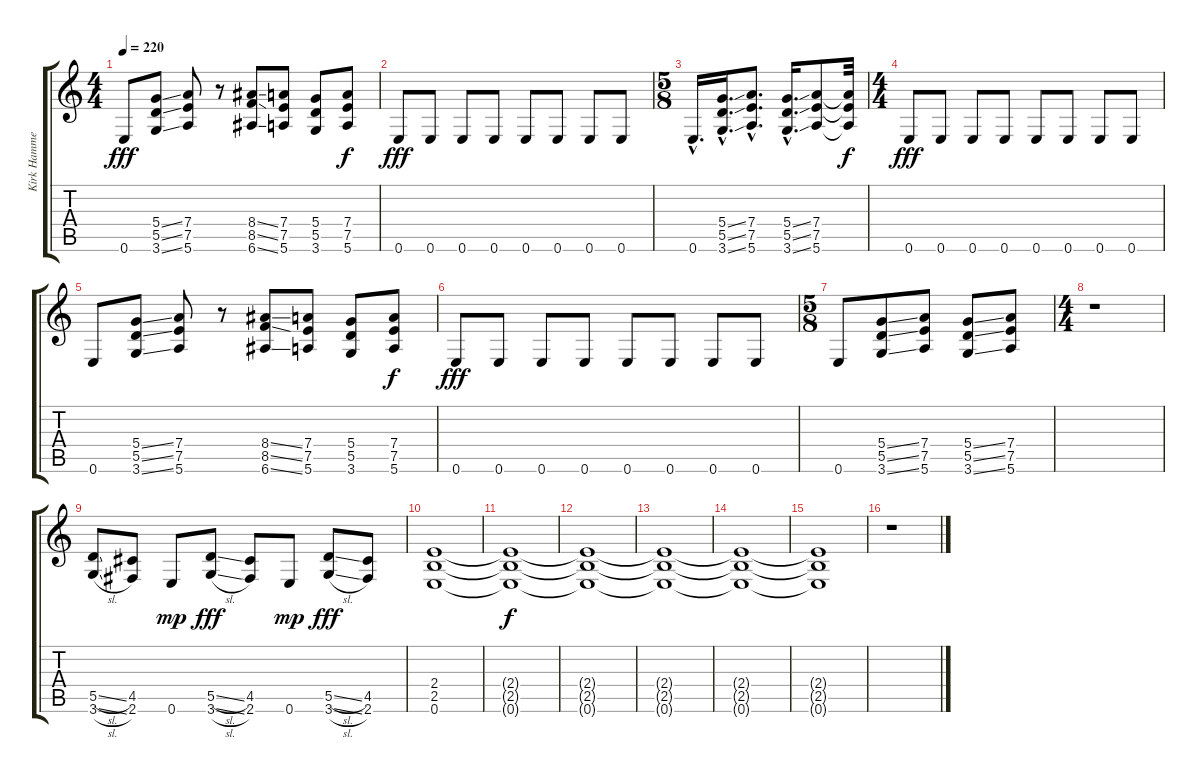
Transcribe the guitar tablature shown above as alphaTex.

\track ("Kirk Hammet" "Kirk Hamme") {instrument distortionguitar}
\staff {score tabs}
\tuning (E4 B3 G3 D3 A2 E2) {hide}
\ts (4 4)
\tempo 220
\clef g2
\ks c
0.6.8{dy fff} (5.4{ss} 5.5{ss} 3.6{ss}).8 (7.4 7.5 5.6).8 r.8 (8.4{ss} 8.5{ss} 6.6{ss}).8 (7.4 7.5 5.6).8 (5.4 5.5 3.6).8 (7.4 7.5 5.6).8{dy f} |
0.6.8{dy fff} 0.6.8 0.6.8 0.6.8 0.6.8 0.6.8 0.6.8 0.6.8 |
\ts (5 8)
0.6{hac}.16{d} (5.4{ss hac} 5.5{ss hac} 3.6{ss hac}).16{d} (7.4{hac} 7.5{hac} 5.6{hac}).8{d} (5.4{ss hac} 5.5{ss hac} 3.6{ss hac}).16{d} (7.4 7.5 5.6).8 (7.4{t} 7.5{t} 5.6{t}).32{dy f} |
\ts (4 4)
0.6.8{dy fff} 0.6.8 0.6.8 0.6.8 0.6.8 0.6.8 0.6.8 0.6.8 |
0.6.8 (5.4{ss} 5.5{ss} 3.6{ss}).8 (7.4 7.5 5.6).8 r.8 (8.4{ss} 8.5{ss} 6.6{ss}).8 (7.4 7.5 5.6).8 (5.4 5.5 3.6).8 (7.4 7.5 5.6).8{dy f} |
0.6.8{dy fff} 0.6.8 0.6.8 0.6.8 0.6.8 0.6.8 0.6.8 0.6.8 |
\ts (5 8)
0.6.8 (5.4{ss} 5.5{ss} 3.6{ss}).8 (7.4 7.5 5.6).8 (5.4{ss} 5.5{ss} 3.6{ss}).8 (7.4 7.5 5.6).8 |
\ts (4 4)
r.1 |
(5.5{sl} 3.6{sl}).8 (4.5 2.6).8 0.6.8{dy mp} (5.5{sl} 3.6{sl}).8{dy fff} (4.5 2.6).8 0.6.8{dy mp} (5.5{sl} 3.6{sl}).8{dy fff} (4.5 2.6).8 |
(2.4 2.5 0.6).1{volume 9} |
(2.4{t} 2.5{t} 0.6{t}).1{dy f} |
(2.4{t} 2.5{t} 0.6{t}).1 |
(2.4{t} 2.5{t} 0.6{t}).1 |
(2.4{t} 2.5{t} 0.6{t}).1{volume 1} |
(2.4{t} 2.5{t} 0.6{t}).1 |
r.1
